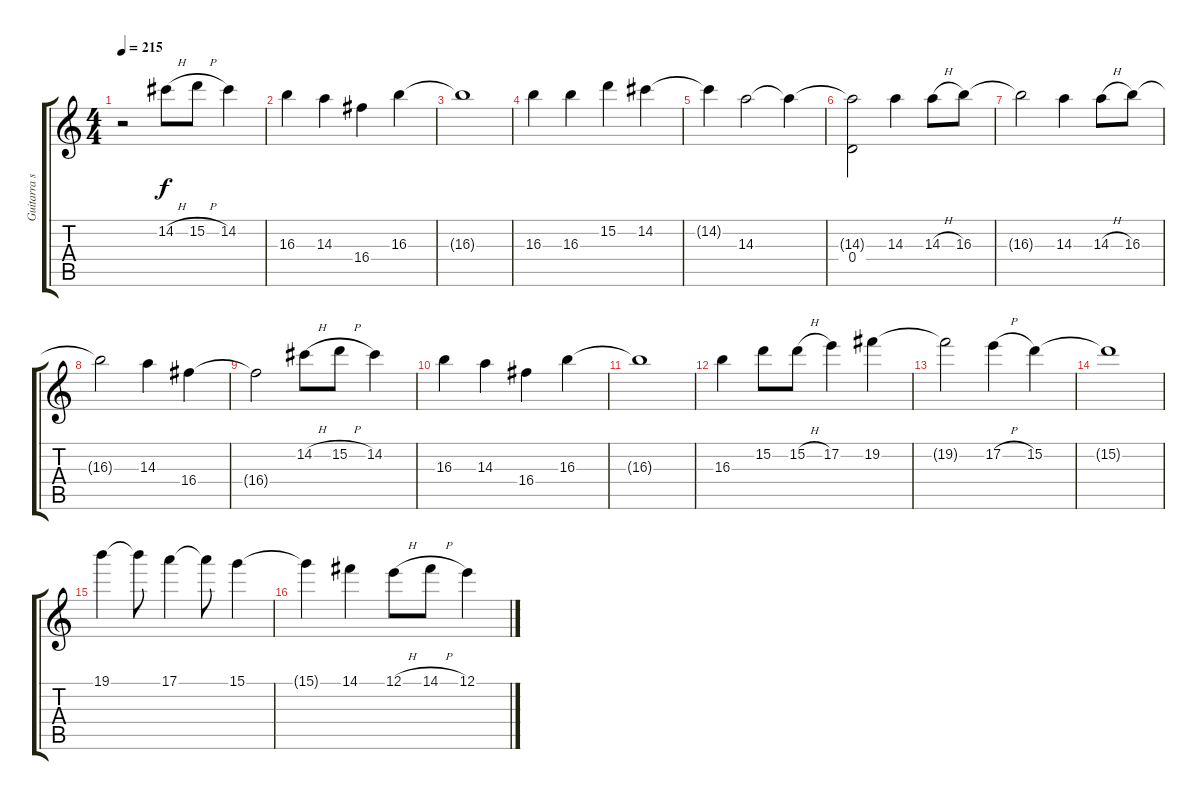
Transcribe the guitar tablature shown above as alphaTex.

\track ("Guitarra solo" "Guitarra s") {instrument distortionguitar}
\staff {score tabs}
\tuning (E4 B3 G3 D3 A2 E2) {hide}
\ts (4 4)
\tempo 215
\clef g2
\ks c
r.2{dy f} 14.2{h}.8 15.2{h}.8 14.2.4 |
16.3.4 14.3.4 16.4.4 16.3.4 |
16.3{t}.1 |
16.3.4 16.3.4 15.2.4 14.2.4 |
14.2{t}.4 14.3.2 14.3{t}.4 |
(14.3{t} 0.4).2 14.3.4 14.3{h}.8 16.3.8 |
16.3{t}.2 14.3.4 14.3{h}.8 16.3.8 |
16.3{t}.2 14.3.4 16.4.4 |
16.4{t}.2 14.2{h}.8 15.2{h}.8 14.2.4 |
16.3.4 14.3.4 16.4.4 16.3.4 |
16.3{t}.1 |
16.3.4 15.2.8 15.2{h}.8 17.2.4 19.2.4 |
19.2{t}.2 17.2{h}.4 15.2.4 |
15.2{t}.1 |
19.1.4 19.1{t}.8 17.1.4 17.1{t}.8 15.1.4 |
15.1{t}.4 14.1.4 12.1{h}.8 14.1{h}.8 12.1.4
